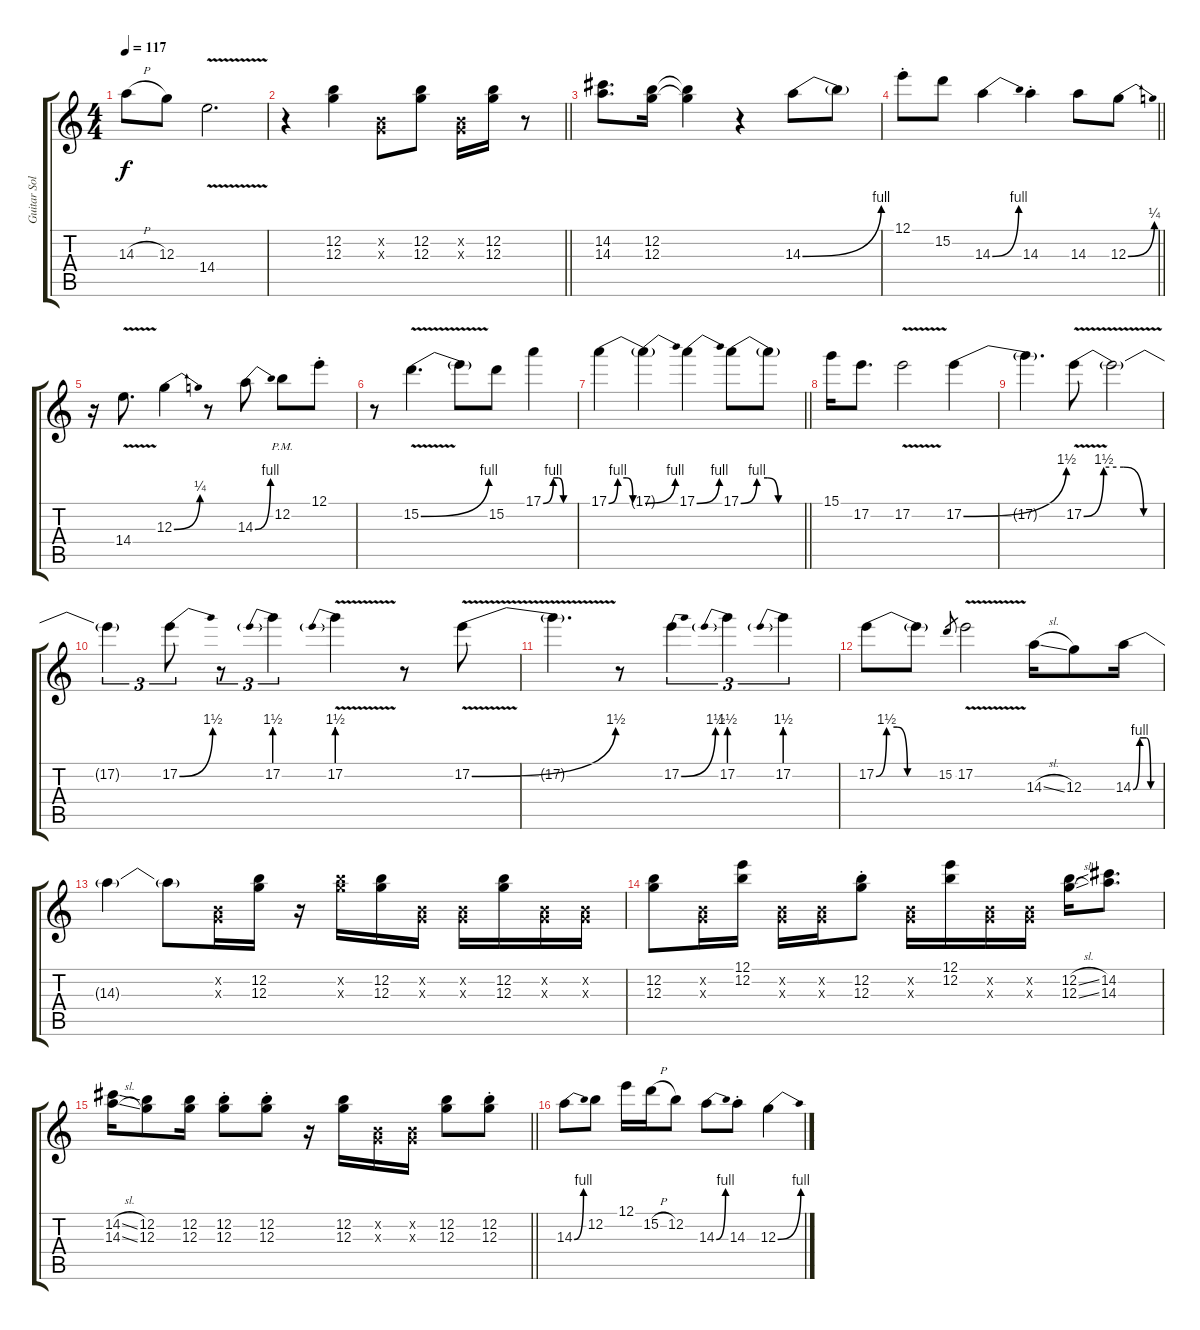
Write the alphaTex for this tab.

\track ("Guitar Solo" "Guitar Sol") {instrument electricguitarclean}
\staff {score tabs}
\tuning (E4 B3 G3 D3 A2 E2) {hide}
\ts (4 4)
\tempo 117
\clef g2
\ks c
14.3{h}.8{dy f} 12.3.8 14.4{v}.2{d} |
\barLineRight lightlight
r.4 (12.2 12.3).4 (0.2{x} 0.3{x}).8 (12.2 12.3).8 (0.2{x} 0.3{x}).16 (12.2 12.3).16 r.8 |
(14.2 14.3).8{d} (12.2 12.3).16 (12.2{t} 12.3{t}).4 r.4 14.3{be (bend 0 0 60 4)}.8 14.3{t}.8 |
\barLineRight lightlight
12.1{st}.8 15.2.8 14.3{be (bend 0 0 60 4)}.4 14.3{st}.4 14.3.8 12.3{be (bend 0 0 60 1)}.8 |
r.16 14.4{v}.8{d} 12.3{be (bend 0 0 60 1)}.4 r.8 14.3{be (bend 0 0 60 4)}.8 12.2{pm}.8 12.1{st}.8 |
r.8 15.2{be (bend 0 0 60 4) v}.4{d} 15.2{t}.8 15.2.8 17.1{be (custom 0 0 20 4 30 4 40 0 60 0)}.4 |
\barLineRight lightlight
17.1{be (custom 0 0 15 4 30 4 40 0 60 0)}.4 17.1{be (bend 0 0 60 4) t}.4 17.1{be (bend 0 0 60 4)}.4 17.1{be (custom 0 0 15 4 25 4 35 0 60 0)}.8 17.1{t}.8 |
15.1.16 17.2.8{d} 17.2{v}.2 17.2{be (bend 0 0 60 6)}.4 |
17.2{t}.4{d} 17.2{be (custom 0 0 15 6 30 6 45 0 60 0) v}.8 17.2{t}.2 |
17.2{t}.4{tu (3 2)} 17.2{be (bend 0 0 60 6)}.8{tu (3 2)} r.8{tu (3 2)} 17.2{be (prebend 0 6 60 6)}.4{tu (3 2)} 17.2{be (prebend 0 6 60 6) v}.4 r.8 17.2{be (bend 0 0 60 6) v}.8 |
17.2{t}.4{d} r.8 17.2{be (bend 0 0 60 6)}.4{tu (3 2)} 17.2{be (prebend 0 6 60 6)}.4{tu (3 2)} 17.2{be (prebend 0 6 60 6)}.4{tu (3 2)} |
17.2{be (custom 0 0 10 6 20 6 30 0 60 0)}.8 17.2{t}.8 15.2.8{gr} 17.2{v}.2 14.3{sl}.16 12.3.8 14.3{be (custom 0 0 15 4 30 4 40 0 60 0)}.16 |
14.3{t}.4 14.3{t}.8 (0.2{x} 0.3{x}).16 (12.2 12.3).16 r.16 (12.2{x} 12.3{x}).16 (12.2 12.3).16 (0.2{x} 0.3{x}).16 (0.2{x} 0.3{x}).16 (12.2 12.3).16 (0.2{x} 0.3{x}).16 (0.2{x} 0.3{x}).16 |
(12.2 12.3).8 (0.2{x} 0.3{x}).16 (12.1 12.2).16 (0.2{x} 0.3{x}).16 (0.2{x} 0.3{x}).16 (12.2{st} 12.3{st}).8 (0.2{x} 0.3{x}).16 (12.1 12.2).16 (0.2{x} 0.3{x}).16 (0.2{x} 0.3{x}).16 (12.2{sl} 12.3{sl}).16 (14.2 14.3).8{d} |
\barLineRight lightlight
(14.2{sl} 14.3{sl}).16 (12.2 12.3).8 (12.2 12.3).16 (12.2 12.3{st}).8 (12.2{st} 12.3{st}).8 r.16 (12.2 12.3).16 (0.2{x} 0.3{x}).16 (0.2{x} 0.3{x}).16 (12.2 12.3).8 (12.2 12.3{st}).8 |
14.3{be (bend 0 0 60 4)}.8 12.2.8 12.1.16 15.2{h}.16 12.2.8 14.3{be (bend 0 0 60 4)}.8 14.3{st}.8 12.3{be (bend 0 0 60 4)}.4
